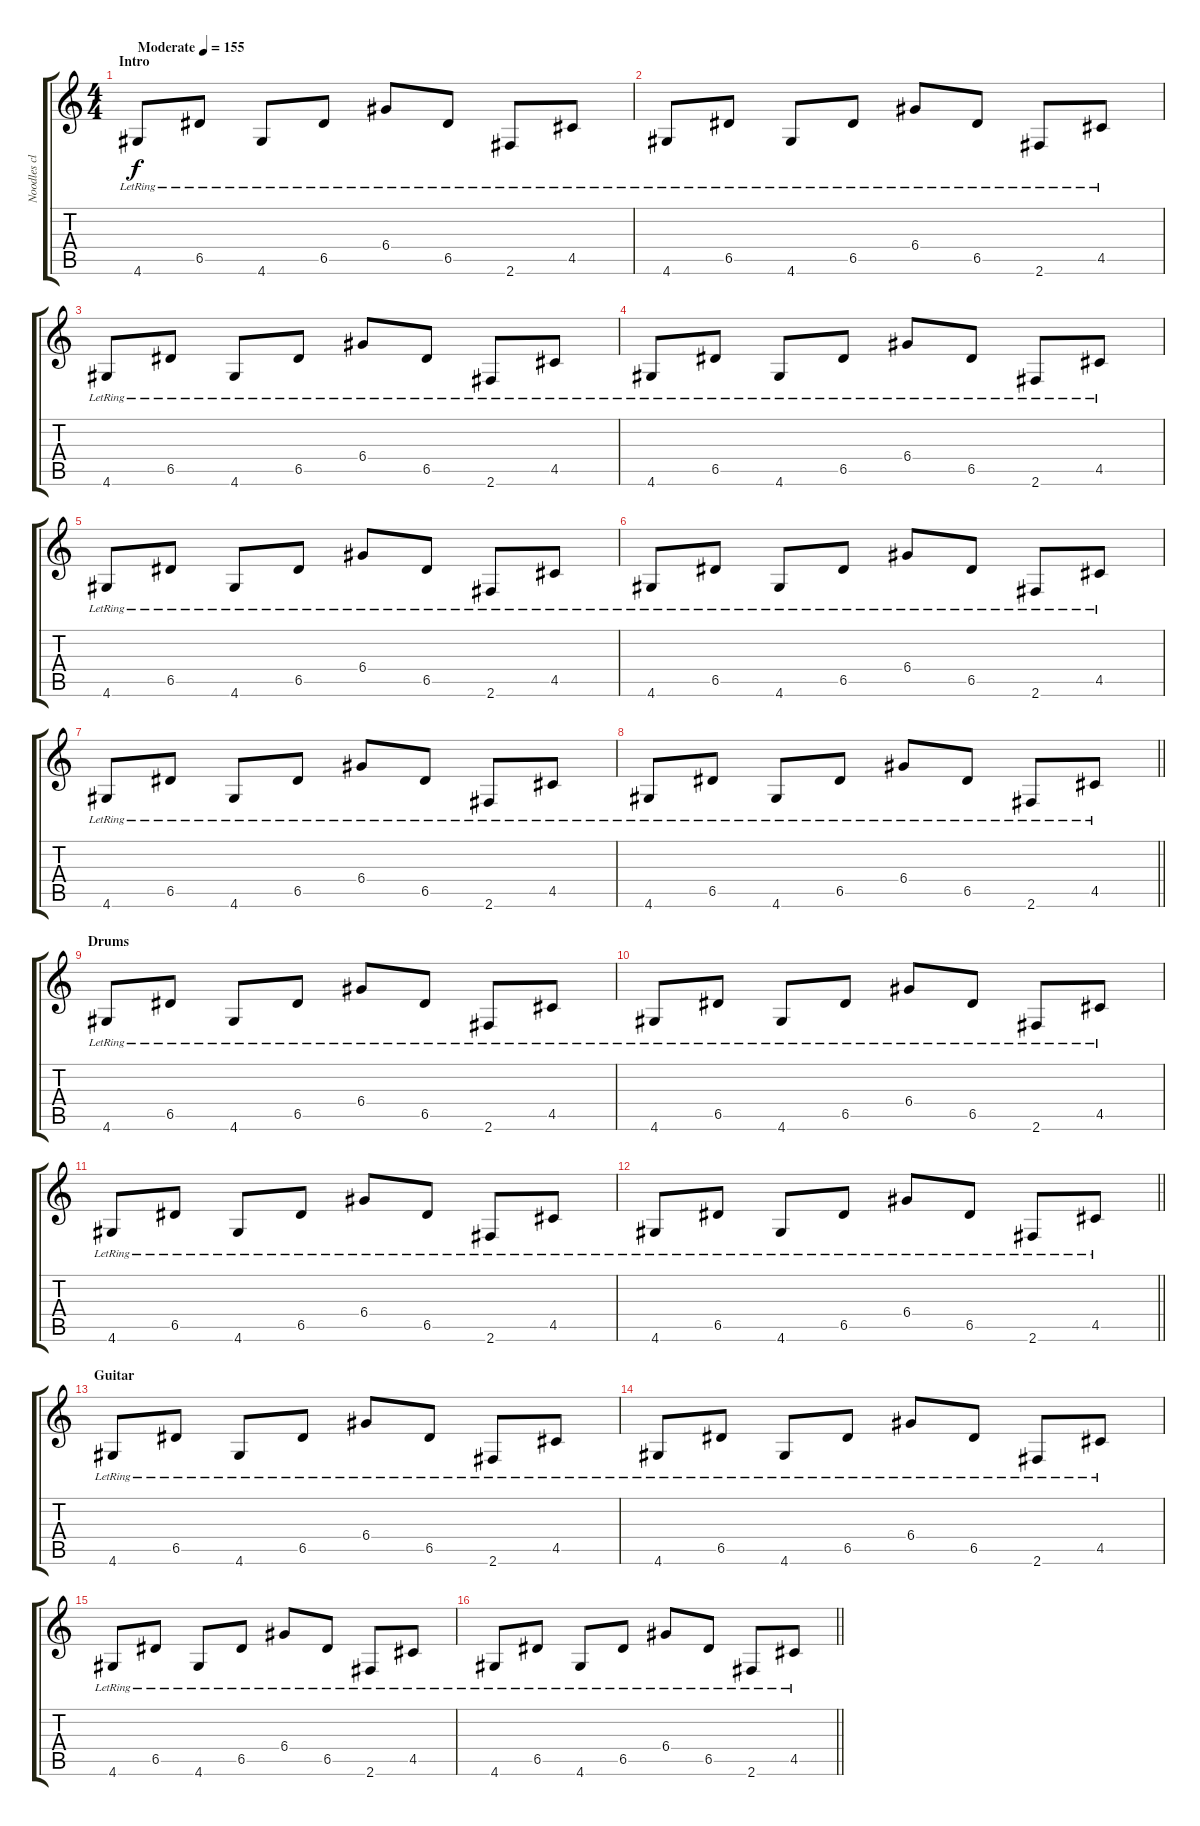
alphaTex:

\track ("Noodles clean" "Noodles cl") {instrument electricguitarclean}
\staff {score tabs}
\tuning (E4 B3 G3 D3 A2 E2) {hide}
\ts (4 4)
\section ("" "Intro")
\tempo (155 "Moderate")
\clef g2
\ks c
4.6{lr}.8{dy f instrument electricguitarclean} 6.5{lr}.8 4.6{lr}.8 6.5{lr}.8 6.4{lr}.8 6.5{lr}.8 2.6{lr}.8 4.5{lr}.8 |
4.6{lr}.8 6.5{lr}.8 4.6{lr}.8 6.5{lr}.8 6.4{lr}.8 6.5{lr}.8 2.6{lr}.8 4.5{lr}.8 |
4.6{lr}.8 6.5{lr}.8 4.6{lr}.8 6.5{lr}.8 6.4{lr}.8 6.5{lr}.8 2.6{lr}.8 4.5{lr}.8 |
4.6{lr}.8 6.5{lr}.8 4.6{lr}.8 6.5{lr}.8 6.4{lr}.8 6.5{lr}.8 2.6{lr}.8 4.5{lr}.8 |
4.6{lr}.8 6.5{lr}.8 4.6{lr}.8 6.5{lr}.8 6.4{lr}.8 6.5{lr}.8 2.6{lr}.8 4.5{lr}.8 |
4.6{lr}.8 6.5{lr}.8 4.6{lr}.8 6.5{lr}.8 6.4{lr}.8 6.5{lr}.8 2.6{lr}.8 4.5{lr}.8 |
4.6{lr}.8 6.5{lr}.8 4.6{lr}.8 6.5{lr}.8 6.4{lr}.8 6.5{lr}.8 2.6{lr}.8 4.5{lr}.8 |
\barLineRight lightlight
4.6{lr}.8 6.5{lr}.8 4.6{lr}.8 6.5{lr}.8 6.4{lr}.8 6.5{lr}.8 2.6{lr}.8 4.5{lr}.8 |
\section ("" "Drums")
4.6{lr}.8 6.5{lr}.8 4.6{lr}.8 6.5{lr}.8 6.4{lr}.8 6.5{lr}.8 2.6{lr}.8 4.5{lr}.8 |
4.6{lr}.8 6.5{lr}.8 4.6{lr}.8 6.5{lr}.8 6.4{lr}.8 6.5{lr}.8 2.6{lr}.8 4.5{lr}.8 |
4.6{lr}.8 6.5{lr}.8 4.6{lr}.8 6.5{lr}.8 6.4{lr}.8 6.5{lr}.8 2.6{lr}.8 4.5{lr}.8 |
\barLineRight lightlight
4.6{lr}.8 6.5{lr}.8 4.6{lr}.8 6.5{lr}.8 6.4{lr}.8 6.5{lr}.8 2.6{lr}.8 4.5{lr}.8 |
\section ("" "Guitar")
4.6{lr}.8 6.5{lr}.8 4.6{lr}.8 6.5{lr}.8 6.4{lr}.8 6.5{lr}.8 2.6{lr}.8 4.5{lr}.8 |
4.6{lr}.8 6.5{lr}.8 4.6{lr}.8 6.5{lr}.8 6.4{lr}.8 6.5{lr}.8 2.6{lr}.8 4.5{lr}.8 |
4.6{lr}.8 6.5{lr}.8 4.6{lr}.8 6.5{lr}.8 6.4{lr}.8 6.5{lr}.8 2.6{lr}.8 4.5{lr}.8 |
\barLineRight lightlight
4.6{lr}.8 6.5{lr}.8 4.6{lr}.8 6.5{lr}.8 6.4{lr}.8 6.5{lr}.8 2.6{lr}.8 4.5{lr}.8
